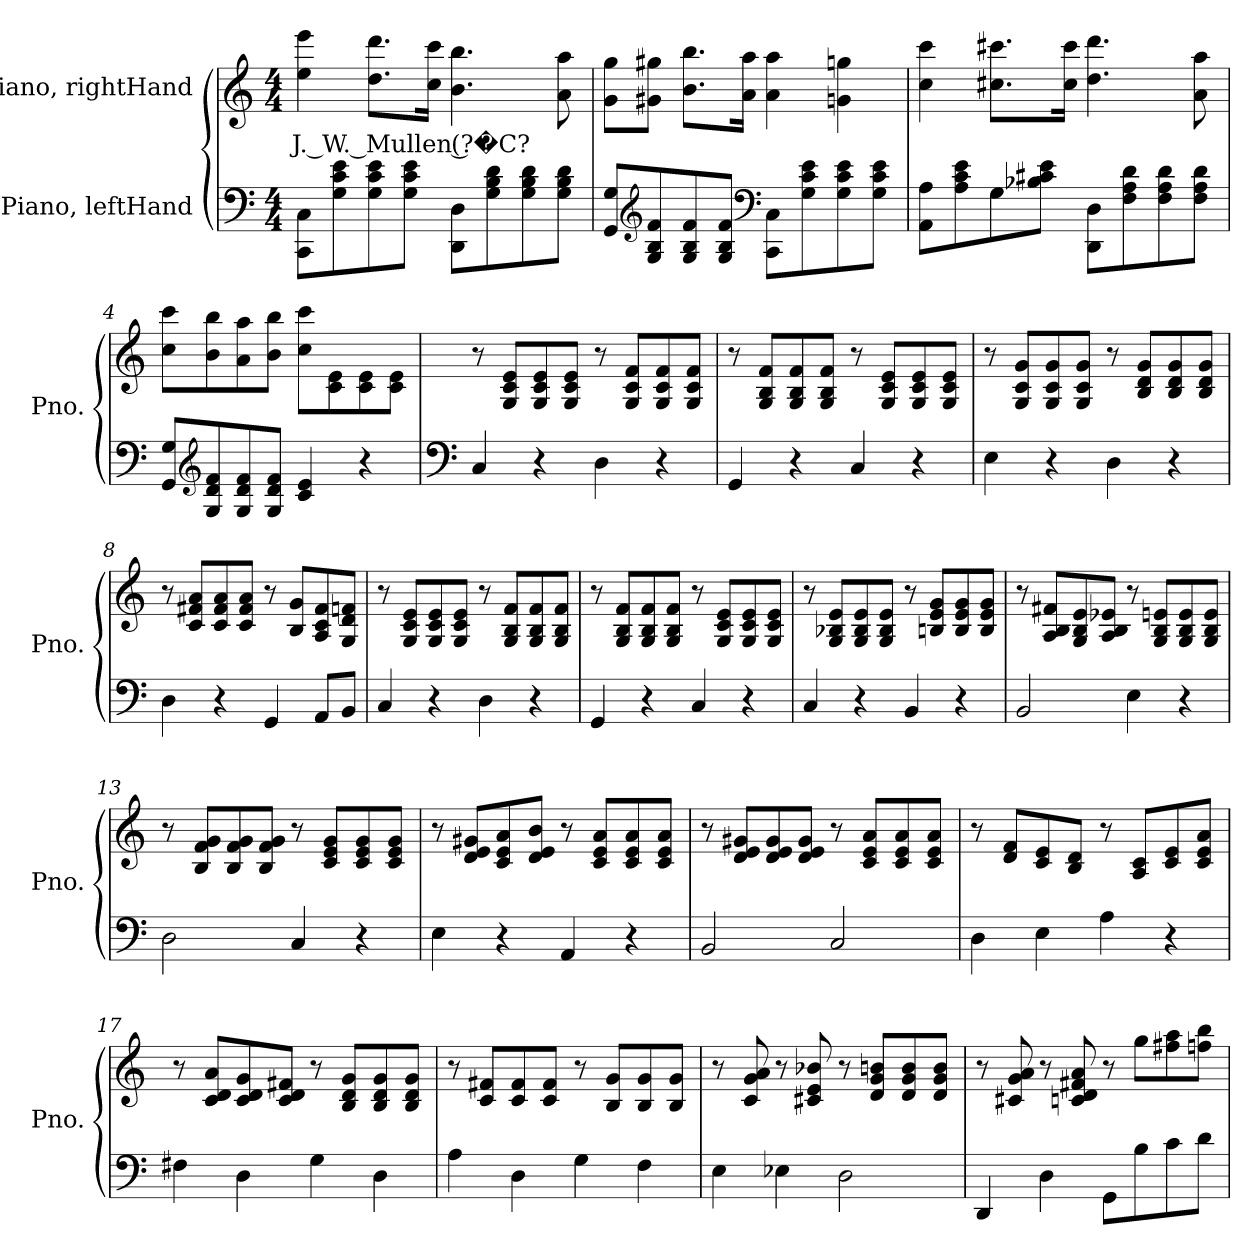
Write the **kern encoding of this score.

**kern	**kern	**text
*part2	*part1	*part1
*staff2	*staff1	*staff1
*I"Piano, leftHand	*I"Piano, rightHand	*
*I'Pno.	*I'Pno.	*
*clefF4	*clefG2	*
*k[]	*k[]	*
*M4/4	*M4/4	*
*MM60	*MM60	*
=1	=1	=1
!	!	!LO:LY:b
8CC\ 8C\L	4ee\ 4eee\	J. W. Mullen (?�C?
8G\ 8c\ 8e\	.	.
8G\ 8c\ 8e\	8.dd\ 8.ddd\L	.
8G\ 8c\ 8e\J	.	.
.	16cc\ 16ccc\Jk	.
8DD\ 8D\L	4.b\ 4.bb\	.
8G\ 8B\ 8d\	.	.
8G\ 8B\ 8d\	.	.
8G\ 8B\ 8d\J	8a\ 8aa\	.
=2	=2	=2
8GG/ 8G/L	8g\ 8gg\L	.
*clefG2	*	*
8G/ 8B/ 8f/	8g#X\ 8gg#X\J	.
8G/ 8B/ 8f/	8.b\ 8.bb\L	.
8G/ 8B/ 8f/J	.	.
.	16a\ 16aa\Jk	.
*clefF4	*	*
8CC\ 8C\L	4a\ 4aa\	.
8G\ 8c\ 8e\	.	.
8G\ 8c\ 8e\	4gn\ 4ggn\	.
8G\ 8c\ 8e\J	.	.
!!LO:LB:g=z
=3	=3	=3
8AA\ 8A\L	4cc\ 4ccc\	.
8A\ 8c\ 8e\	.	.
8G\	8.cc#X\ 8.ccc#X\L	.
8B-X\ 8c#X\ 8e\J	.	.
.	16cc#\ 16ccc#\Jk	.
8DD\ 8D\L	4.dd\ 4.ddd\	.
8F\ 8A\ 8d\	.	.
8F\ 8A\ 8d\	.	.
8F\ 8A\ 8d\J	8a\ 8aa\	.
=4	=4	=4
8GG/ 8G/L	8cc\ 8ccc\L	.
*clefG2	*	*
8G/ 8d/ 8f/	8b\ 8bb\	.
8G/ 8d/ 8f/	8a\ 8aa\	.
8G/ 8d/ 8f/J	8b\ 8bb\J	.
4c/ 4e/	8cc\ 8ccc\L	.
.	8c\ 8e\	.
4r	8c\ 8e\	.
.	8c\ 8e\J	.
=5	=5	=5
*clefF4	*	*
4C/	8r	.
.	8G/ 8c/ 8e/L	.
4r	8G/ 8c/ 8e/	.
.	8G/ 8c/ 8e/J	.
4D\	8r	.
.	8G/ 8c/ 8f/L	.
4r	8G/ 8c/ 8f/	.
.	8G/ 8c/ 8f/J	.
!!LO:LB:g=z
=6	=6	=6
4GG/	8r	.
.	8G/ 8B/ 8f/L	.
4r	8G/ 8B/ 8f/	.
.	8G/ 8B/ 8f/J	.
4C/	8r	.
.	8G/ 8c/ 8e/L	.
4r	8G/ 8c/ 8e/	.
.	8G/ 8c/ 8e/J	.
=7	=7	=7
4E\	8r	.
.	8G/ 8c/ 8g/L	.
4r	8G/ 8c/ 8g/	.
.	8G/ 8c/ 8g/J	.
4D\	8r	.
.	8B/ 8d/ 8g/L	.
4r	8B/ 8d/ 8g/	.
.	8B/ 8d/ 8g/J	.
=8	=8	=8
4D\	8r	.
.	8c/ 8f#X/ 8a/L	.
4r	8c/ 8f#/ 8a/	.
.	8c/ 8f#/ 8a/J	.
4GG/	8r	.
.	8B/ 8g/L	.
8AA/L	8A/ 8c/ 8f#/	.
8BB/J	8G/ 8d/ 8fn/J	.
=9	=9	=9
4C/	8r	.
.	8G/ 8c/ 8e/L	.
4r	8G/ 8c/ 8e/	.
.	8G/ 8c/ 8e/J	.
4D\	8r	.
.	8G/ 8B/ 8f/L	.
4r	8G/ 8B/ 8f/	.
.	8G/ 8B/ 8f/J	.
!!LO:LB:g=z
=10	=10	=10
4GG/	8r	.
.	8G/ 8B/ 8f/L	.
4r	8G/ 8B/ 8f/	.
.	8G/ 8B/ 8f/J	.
4C/	8r	.
.	8G/ 8c/ 8e/L	.
4r	8G/ 8c/ 8e/	.
.	8G/ 8c/ 8e/J	.
=11	=11	=11
4C/	8r	.
.	8G/ 8B-X/ 8e/L	.
4r	8G/ 8B-/ 8e/	.
.	8G/ 8B-/ 8e/J	.
4BB/	8r	.
.	8Bn/ 8e/ 8g/L	.
4r	8B/ 8e/ 8g/	.
.	8B/ 8e/ 8g/J	.
=12	=12	=12
2BB/	8r	.
.	8A/ 8B/ 8f#X/L	.
.	8G/ 8B/ 8e/	.
.	8A/ 8B/ 8e-X/J	.
4E\	8r	.
.	8G/ 8B/ 8en/L	.
4r	8G/ 8B/ 8e/	.
.	8G/ 8B/ 8e/J	.
!!LO:LB:g=z
=13	=13	=13
2D\	8r	.
.	8B/ 8f/ 8g/L	.
.	8B/ 8f/ 8g/	.
.	8B/ 8f/ 8g/J	.
4C/	8r	.
.	8c/ 8e/ 8g/L	.
4r	8c/ 8e/ 8g/	.
.	8c/ 8e/ 8g/J	.
=14	=14	=14
4E\	8r	.
.	8d/ 8e/ 8g#X/L	.
4r	8c/ 8e/ 8a/	.
.	8d/ 8e/ 8b/J	.
4AA/	8r	.
.	8c/ 8e/ 8a/L	.
4r	8c/ 8e/ 8a/	.
.	8c/ 8e/ 8a/J	.
=15	=15	=15
2BB/	8r	.
.	8d/ 8e/ 8g#X/L	.
.	8d/ 8e/ 8g#/	.
.	8d/ 8e/ 8g#/J	.
2C/	8r	.
.	8c/ 8e/ 8a/L	.
.	8c/ 8e/ 8a/	.
.	8c/ 8e/ 8a/J	.
=16	=16	=16
4D\	8r	.
.	8d/ 8f/L	.
4E\	8c/ 8e/	.
.	8B/ 8d/J	.
4A\	8r	.
.	8A/ 8c/L	.
4r	8c/ 8e/	.
.	8c/ 8e/ 8a/J	.
!!LO:LB:g=z
=17	=17	=17
4F#X\	8r	.
.	8c/ 8d/ 8a/L	.
4D\	8c/ 8d/ 8g/	.
.	8c/ 8d/ 8f#X/J	.
4G\	8r	.
.	8B/ 8d/ 8g/L	.
4D\	8B/ 8d/ 8g/	.
.	8B/ 8d/ 8g/J	.
=18	=18	=18
4A\	8r	.
.	8c/ 8f#X/L	.
4D\	8c/ 8f#/	.
.	8c/ 8f#/J	.
4G\	8r	.
.	8B/ 8g/L	.
4F\	8B/ 8g/	.
.	8B/ 8g/J	.
=19	=19	=19
4E\	8r	.
.	8c/ 8g/ 8a/	.
4E-X\	8r	.
.	8c#X/ 8e/ 8b-X/	.
2D\	8r	.
.	8d/ 8g/ 8bn/L	.
.	8d/ 8g/ 8b/	.
.	8d/ 8g/ 8b/J	.
!!LO:PB:g=z
=20	=20	=20
4DD/	8r	.
.	8c#X/ 8g/ 8a/	.
4D\	8r	.
.	8cn/ 8d/ 8f#X/ 8a/	.
8GG\L	8r	.
8B\	8gg\L	.
8c\	8ff#X\ 8aa\	.
8d\J	8ffn\ 8bb\J	.
=	=	=
*-	*-	*-
